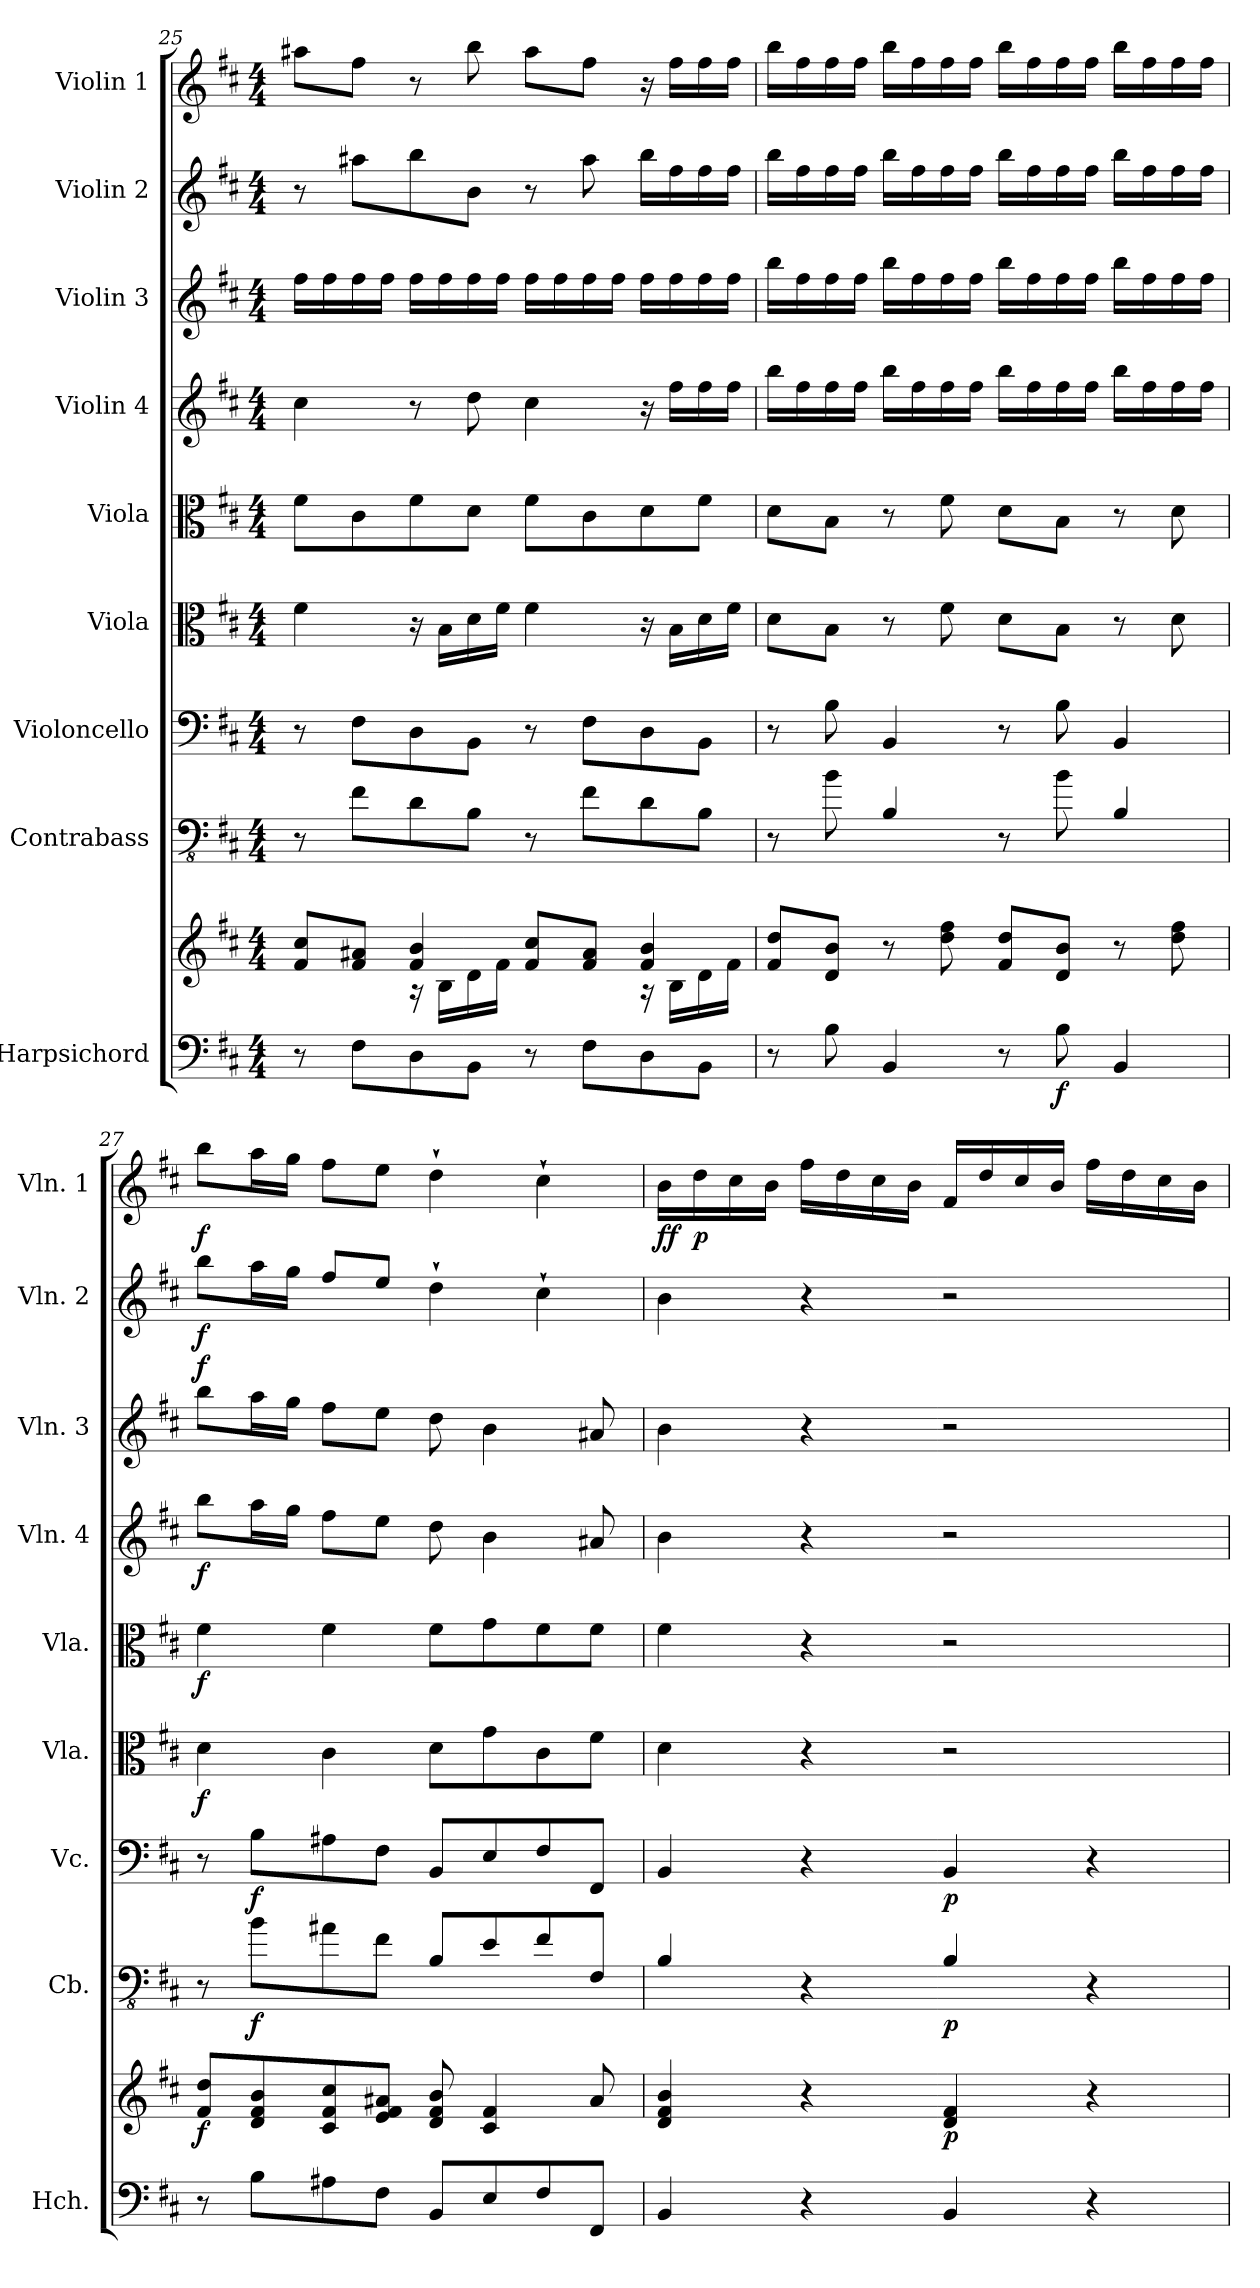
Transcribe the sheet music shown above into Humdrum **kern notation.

**kern	**kern	**dynam	**kern	**dynam	**kern	**dynam	**kern	**dynam	**kern	**dynam	**kern	**dynam	**kern	**dynam	**kern	**dynam	**kern	**dynam
*part9	*part9	*part9	*part8	*part8	*part7	*part7	*part6	*part6	*part5	*part5	*part4	*part4	*part3	*part3	*part2	*part2	*part1	*part1
*staff10	*staff9	*staff9/10	*staff8	*staff8	*staff7	*staff7	*staff6	*staff6	*staff5	*staff5	*staff4	*staff4	*staff3	*staff3	*staff2	*staff2	*staff1	*staff1
*I"Harpsichord	*	*	*I"Contrabass	*	*I"Violoncello	*	*I"Viola	*	*I"Viola	*	*I"Violin 4	*	*I"Violin 3	*	*I"Violin 2	*	*I"Violin 1	*
*I'Hch.	*	*	*I'Cb.	*	*I'Vc.	*	*I'Vla.	*	*I'Vla.	*	*I'Vln. 4	*	*I'Vln. 3	*	*I'Vln. 2	*	*I'Vln. 1	*
!!LO:PB:g=z
*clefF4	*clefG2	*	*clefFv4	*	*clefF4	*	*clefC3	*	*clefC3	*	*clefG2	*	*clefG2	*	*clefG2	*	*clefG2	*
*	*	*	*ITrd7c12	*	*	*	*	*	*	*	*	*	*	*	*	*	*	*
*k[f#c#]	*k[f#c#]	*	*k[f#c#]	*	*k[f#c#]	*	*k[f#c#]	*	*k[f#c#]	*	*k[f#c#]	*	*k[f#c#]	*	*k[f#c#]	*	*k[f#c#]	*
*M4/4	*M4/4	*	*M4/4	*	*M4/4	*	*M4/4	*	*M4/4	*	*M4/4	*	*M4/4	*	*M4/4	*	*M4/4	*
=25	=25	=25	=25	=25	=25	=25	=25	=25	=25	=25	=25	=25	=25	=25	=25	=25	=25	=25
*	*^	*	*	*	*	*	*	*	*	*	*	*	*	*	*	*	*	*
8r	8f#/ 8cc#/L	4ryy	.	8r	.	8r	.	4f#\	.	8f#\L	.	4cc#\	.	16ff#\LL	.	8r	.	8aa#X\L	.
.	.	.	.	.	.	.	.	.	.	.	.	.	.	16ff#\	.	.	.	.	.
8F#\L	8f#/ 8a#X/J	.	.	8FF#\L	.	8F#\L	.	.	.	8c#\	.	.	.	16ff#\	.	8aa#X\L	.	8ff#\J	.
.	.	.	.	.	.	.	.	.	.	.	.	.	.	16ff#\JJ	.	.	.	.	.
8D\	4f#/ 4b/	16r	.	8DD\	.	8D\	.	16r	.	8f#\	.	8r	.	16ff#\LL	.	8bb\	.	8r	.
.	.	16B\LL	.	.	.	.	.	16B\LL	.	.	.	.	.	16ff#\	.	.	.	.	.
8BB\J	.	16d\	.	8BBB\J	.	8BB\J	.	16d\	.	8d\J	.	8dd\	.	16ff#\	.	8b\J	.	8bb\	.
.	.	16f#\JJ	.	.	.	.	.	16f#\JJ	.	.	.	.	.	16ff#\JJ	.	.	.	.	.
8r	8f#/ 8cc#/L	4ryy	.	8r	.	8r	.	4f#\	.	8f#\L	.	4cc#\	.	16ff#\LL	.	8r	.	8aa#\L	.
.	.	.	.	.	.	.	.	.	.	.	.	.	.	16ff#\	.	.	.	.	.
8F#\L	8f#/ 8a#/J	.	.	8FF#\L	.	8F#\L	.	.	.	8c#\	.	.	.	16ff#\	.	8aa#\	.	8ff#\J	.
.	.	.	.	.	.	.	.	.	.	.	.	.	.	16ff#\JJ	.	.	.	.	.
8D\	4f#/ 4b/	16r	.	8DD\	.	8D\	.	16r	.	8d\	.	16r	.	16ff#\LL	.	16bb\LL	.	16r	.
.	.	16B\LL	.	.	.	.	.	16B\LL	.	.	.	16ff#\LL	.	16ff#\	.	16ff#\	.	16ff#\LL	.
8BB\J	.	16d\	.	8BBB\J	.	8BB\J	.	16d\	.	8f#\J	.	16ff#\	.	16ff#\	.	16ff#\	.	16ff#\	.
.	.	16f#\JJ	.	.	.	.	.	16f#\JJ	.	.	.	16ff#\JJ	.	16ff#\JJ	.	16ff#\JJ	.	16ff#\JJ	.
*	*v	*v	*	*	*	*	*	*	*	*	*	*	*	*	*	*	*	*	*
=26	=26	=26	=26	=26	=26	=26	=26	=26	=26	=26	=26	=26	=26	=26	=26	=26	=26	=26
8r	8f#/ 8dd/L	.	8r	.	8r	.	8d\L	.	8d\L	.	16bb\LL	.	16bb\LL	.	16bb\LL	.	16bb\LL	.
.	.	.	.	.	.	.	.	.	.	.	16ff#\	.	16ff#\	.	16ff#\	.	16ff#\	.
8B\	8d/ 8b/J	.	8BB\	.	8B\	.	8B\J	.	8B\J	.	16ff#\	.	16ff#\	.	16ff#\	.	16ff#\	.
.	.	.	.	.	.	.	.	.	.	.	16ff#\JJ	.	16ff#\JJ	.	16ff#\JJ	.	16ff#\JJ	.
4BB/	8r	.	4BBB/	.	4BB/	.	8r	.	8r	.	16bb\LL	.	16bb\LL	.	16bb\LL	.	16bb\LL	.
.	.	.	.	.	.	.	.	.	.	.	16ff#\	.	16ff#\	.	16ff#\	.	16ff#\	.
.	8dd\ 8ff#\	.	.	.	.	.	8f#\	.	8f#\	.	16ff#\	.	16ff#\	.	16ff#\	.	16ff#\	.
.	.	.	.	.	.	.	.	.	.	.	16ff#\JJ	.	16ff#\JJ	.	16ff#\JJ	.	16ff#\JJ	.
8r	8f#/ 8dd/L	.	8r	.	8r	.	8d\L	.	8d\L	.	16bb\LL	.	16bb\LL	.	16bb\LL	.	16bb\LL	.
.	.	.	.	.	.	.	.	.	.	.	16ff#\	.	16ff#\	.	16ff#\	.	16ff#\	.
!	!	!LO:DY:b=2	!	!	!	!	!	!	!	!	!	!	!	!	!	!	!	!
8B\	8d/ 8b/J	f	8BB\	.	8B\	.	8B\J	.	8B\J	.	16ff#\	.	16ff#\	.	16ff#\	.	16ff#\	.
.	.	.	.	.	.	.	.	.	.	.	16ff#\JJ	.	16ff#\JJ	.	16ff#\JJ	.	16ff#\JJ	.
4BB/	8r	.	4BBB/	.	4BB/	.	8r	.	8r	.	16bb\LL	.	16bb\LL	.	16bb\LL	.	16bb\LL	.
.	.	.	.	.	.	.	.	.	.	.	16ff#\	.	16ff#\	.	16ff#\	.	16ff#\	.
.	8dd\ 8ff#\	.	.	.	.	.	8d\	.	8d\	.	16ff#\	.	16ff#\	.	16ff#\	.	16ff#\	.
.	.	.	.	.	.	.	.	.	.	.	16ff#\JJ	.	16ff#\JJ	.	16ff#\JJ	.	16ff#\JJ	.
=27	=27	=27	=27	=27	=27	=27	=27	=27	=27	=27	=27	=27	=27	=27	=27	=27	=27	=27
!	!	!LO:DY:b	!	!	!	!	!	!LO:DY:b	!	!LO:DY:b	!	!LO:DY:b	!	!LO:DY:a	!	!LO:DY:b	!	!LO:DY:b
8r	8f#/ 8dd/L	f	8r	.	8r	.	4d\	f	4f#\	f	8bb\L	f	8bb\L	f	8bb\L	f	8bb\L	f
!	!	!	!	!LO:DY:b	!	!LO:DY:b	!	!	!	!	!	!	!	!	!	!	!	!
8B\L	8d/ 8f#/ 8b/	.	8BB\L	f	8B\L	f	.	.	.	.	16aa\L	.	16aa\L	.	16aa\L	.	16aa\L	.
.	.	.	.	.	.	.	.	.	.	.	16gg\JJ	.	16gg\JJ	.	16gg\JJ	.	16gg\JJ	.
8A#X\	8c#/ 8f#/ 8cc#/	.	8AA#X\	.	8A#X\	.	4c#\	.	4f#\	.	8ff#\L	.	8ff#\L	.	8ff#/L	.	8ff#\L	.
8F#\J	8e/ 8f#/ 8a#X/J	.	8FF#\J	.	8F#\J	.	.	.	.	.	8ee\J	.	8ee\J	.	8ee/J	.	8ee\J	.
8BB/L	8d/ 8f#/ 8b/	.	8BBB/L	.	8BB/L	.	8d\L	.	8f#\L	.	8dd\	.	8dd\	.	4dd`\	.	4dd`\	.
8E/	4c#/ 4f#/	.	8EE/	.	8E/	.	8g\	.	8g\	.	4b\	.	4b\	.	.	.	.	.
8F#/	.	.	8FF#/	.	8F#/	.	8c#\	.	8f#\	.	.	.	.	.	4cc#`\	.	4cc#`\	.
8FF#/J	8a#/	.	8FFF#/J	.	8FF#/J	.	8f#\J	.	8f#\J	.	8a#X/	.	8a#X/	.	.	.	.	.
!!LO:PB:g=z
=28	=28	=28	=28	=28	=28	=28	=28	=28	=28	=28	=28	=28	=28	=28	=28	=28	=28	=28
!	!	!	!	!	!	!	!	!	!	!	!	!	!	!	!	!	!	!LO:DY:b
4BB/	4d/ 4f#/ 4b/	.	4BBB/	.	4BB/	.	4d\	.	4f#\	.	4b\	.	4b\	.	4b\	.	16b\LL	ff
!	!	!	!	!	!	!	!	!	!	!	!	!	!	!	!	!	!	!LO:DY:b
.	.	.	.	.	.	.	.	.	.	.	.	.	.	.	.	.	16dd\	p
.	.	.	.	.	.	.	.	.	.	.	.	.	.	.	.	.	16cc#\	.
.	.	.	.	.	.	.	.	.	.	.	.	.	.	.	.	.	16b\JJ	.
4r	4r	.	4r	.	4r	.	4r	.	4r	.	4r	.	4r	.	4r	.	16ff#\LL	.
.	.	.	.	.	.	.	.	.	.	.	.	.	.	.	.	.	16dd\	.
.	.	.	.	.	.	.	.	.	.	.	.	.	.	.	.	.	16cc#\	.
.	.	.	.	.	.	.	.	.	.	.	.	.	.	.	.	.	16b\JJ	.
!	!	!LO:DY:b	!	!LO:DY:b	!	!LO:DY:b	!	!	!	!	!	!	!	!	!	!	!	!
4BB/	4d/ 4f#/	p	4BBB/	p	4BB/	p	2r	.	2r	.	2r	.	2r	.	2r	.	16f#/LL	.
.	.	.	.	.	.	.	.	.	.	.	.	.	.	.	.	.	16dd/	.
.	.	.	.	.	.	.	.	.	.	.	.	.	.	.	.	.	16cc#/	.
.	.	.	.	.	.	.	.	.	.	.	.	.	.	.	.	.	16b/JJ	.
4r	4r	.	4r	.	4r	.	.	.	.	.	.	.	.	.	.	.	16ff#\LL	.
.	.	.	.	.	.	.	.	.	.	.	.	.	.	.	.	.	16dd\	.
.	.	.	.	.	.	.	.	.	.	.	.	.	.	.	.	.	16cc#\	.
.	.	.	.	.	.	.	.	.	.	.	.	.	.	.	.	.	16b\JJ	.
=	=	=	=	=	=	=	=	=	=	=	=	=	=	=	=	=	=	=
*-	*-	*-	*-	*-	*-	*-	*-	*-	*-	*-	*-	*-	*-	*-	*-	*-	*-	*-
